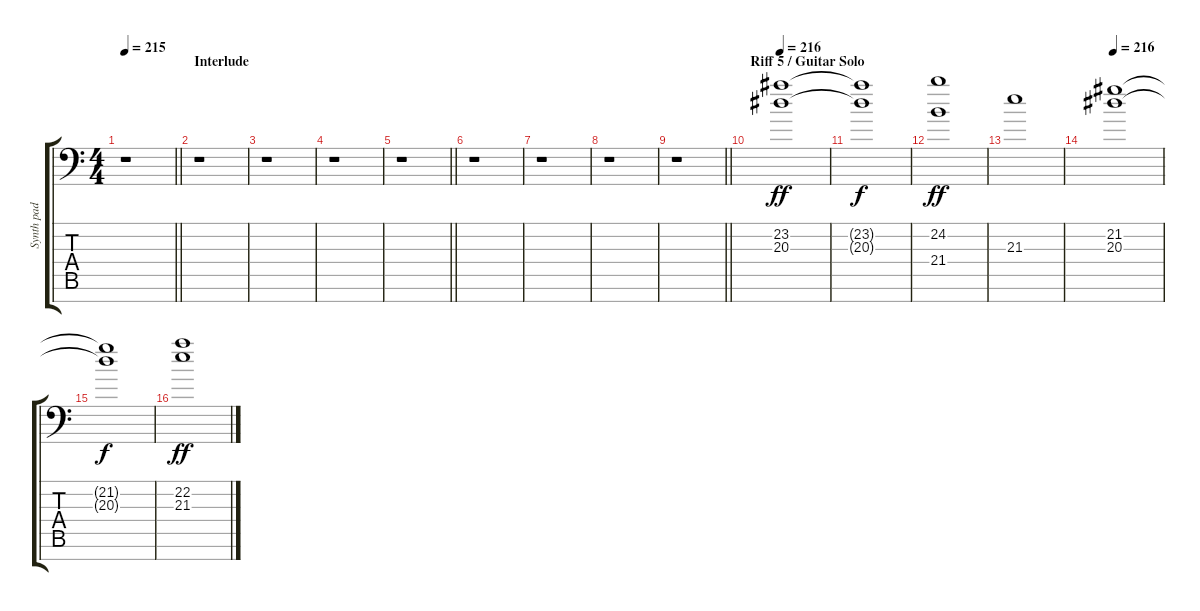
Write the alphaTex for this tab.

\track ("Synth pad" "Synth pad") {instrument pad2warm}
\staff {score tabs}
\tuning (C8 B3 G3 D3 A2 E2 C-1) {hide}
\ts (4 4)
\tempo 215
\clef f4
\barLineRight lightlight
\ks c
r.1{dy ff} |
\section ("" "Interlude")
r.1 |
r.1 |
r.1 |
\barLineRight lightlight
r.1 |
r.1 |
r.1 |
r.1 |
\barLineRight lightlight
r.1 |
\section ("" "Riff 5 / Guitar Solo")
\tempo 216
(23.2 20.3).1 |
(23.2{t} 20.3{t}).1{dy f} |
(24.2 21.4).1{dy ff} |
21.3.1 |
\tempo 216
(21.2 20.3).1 |
(21.2{t} 20.3{t}).1{dy f} |
(22.2 21.3).1{dy ff}
